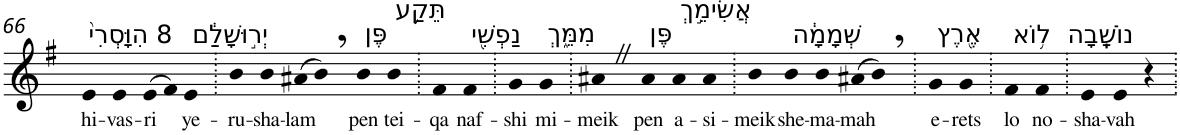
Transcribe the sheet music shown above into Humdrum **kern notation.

**kern	**text
*part1	*part1
*staff1	*staff1
*I"Piano	*
*I'Pno	*
!!LO:PB:g=z
*clefG2	*
*k[f#]	*
*G:	*
=66	=66
!LO:TX:a:t=8 הִוָּסְרִי֙	!
!	!LO:LY:b
4e	hi-
!	!LO:LY:b
4e	-vas-
!	!LO:LY:b
(>8e	-ri
8f#)	.
!LO:TX:a:t=יְר֣וּשָׁלִַ֔ם	!
!	!LO:LY:b
4e	ye-
=67.	=67.
!	!LO:LY:b
4b	-ru-
!	!LO:LY:b
4b	-sha-
!	!LO:LY:b
(>8a#X	-lam
8b,)	.
!LO:TX:a:t=פֶּן	!
!	!LO:LY:b
4b	pen
!LO:TX:a:t=תֵּקַ֥ע	!
!	!LO:LY:b
4b	tei-
=68.	=68.
!	!LO:LY:b
4f#	-qa
!LO:TX:a:t=נַפְשִׁ֖י	!
!	!LO:LY:b
4f#	naf-
=69.	=69.
!	!LO:LY:b
4g	-shi
!LO:TX:a:t=מִמֵּ֑ךְ	!
!	!LO:LY:b
4g	mi-
=70.	=70.
!	!LO:LY:b
4a#XZ	-meik
!LO:TX:a:t=פֶּן	!
!	!LO:LY:b
4a#	pen
!LO:TX:a:t=אֲשִׂימֵ֣ךְ	!
!	!LO:LY:b
4a#	a-
!	!LO:LY:b
4a#	-si-
=71.	=71.
!	!LO:LY:b
4b	-meik
!LO:TX:a:t=שְׁמָמָ֔ה	!
!	!LO:LY:b
4b	she-
!	!LO:LY:b
4b	-ma-
!	!LO:LY:b
(>8a#X	-mah
8b,)	.
=72.	=72.
!LO:TX:a:t=אֶ֖רֶץ	!
!	!LO:LY:b
4g	e-
!	!LO:LY:b
4g	-rets
=73.	=73.
!LO:TX:a:t=ל֥וֹא	!
!	!LO:LY:b
4f#	lo
!LO:TX:a:t=נוֹשָֽׁבָה	!
!	!LO:LY:b
4f#	no-
=74.	=74.
!	!LO:LY:b
4e	-sha-
!	!LO:LY:b
4e	-vah
4r	.
=.	=.
*-	*-
